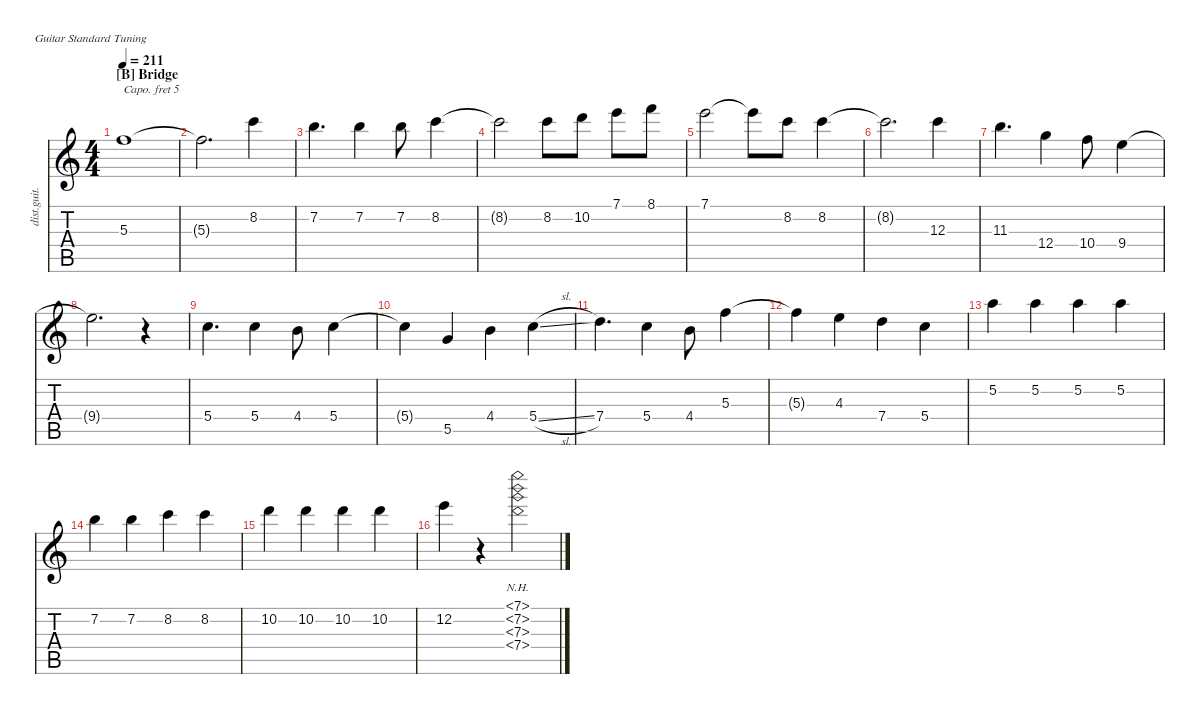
\defaultSystemsLayout 4
\hideDynamics
\bracketExtendMode nobrackets
\track ("Guitar Solo" "dist.guit.") {instrument distortionguitar}
\staff {score tabs}
\capo 5
\tuning (E4 B3 G3 D3 A2 E2)
\ts (4 4)
\section ("B" "Bridge")
\tempo 211
\clef g2
\ks c
5.3.1{dy mf} |
5.3{t}.2{d} 8.2.4 |
7.2.4{d} 7.2.4 7.2.8 8.2.4 |
8.2{t}.2 8.2.8 10.2.8 7.1.8 8.1.8 |
7.1.2 7.1{t}.8 8.2.8 8.2.4 |
8.2{t}.2{d} 12.3.4 |
11.3.4{d} 12.4.4 10.4.8 9.4.4 |
9.4{t}.2{d} r.4 |
5.4.4{d} 5.4.4 4.4.8 5.4.4 |
5.4{t}.4 5.5.4 4.4.4 5.4{sl}.4 |
7.4.4{d} 5.4.4 4.4.8 5.3.4 |
5.3{t}.4 4.3.4 7.4.4 5.4.4 |
5.2.4 5.2.4 5.2.4 5.2.4 |
7.2.4 7.2.4 8.2.4 8.2.4 |
10.2.4 10.2.4 10.2.4 10.2.4 |
12.2.4 r.4 (7.1{nh} 7.2{nh} 7.3{nh} 7.4{nh}).2
